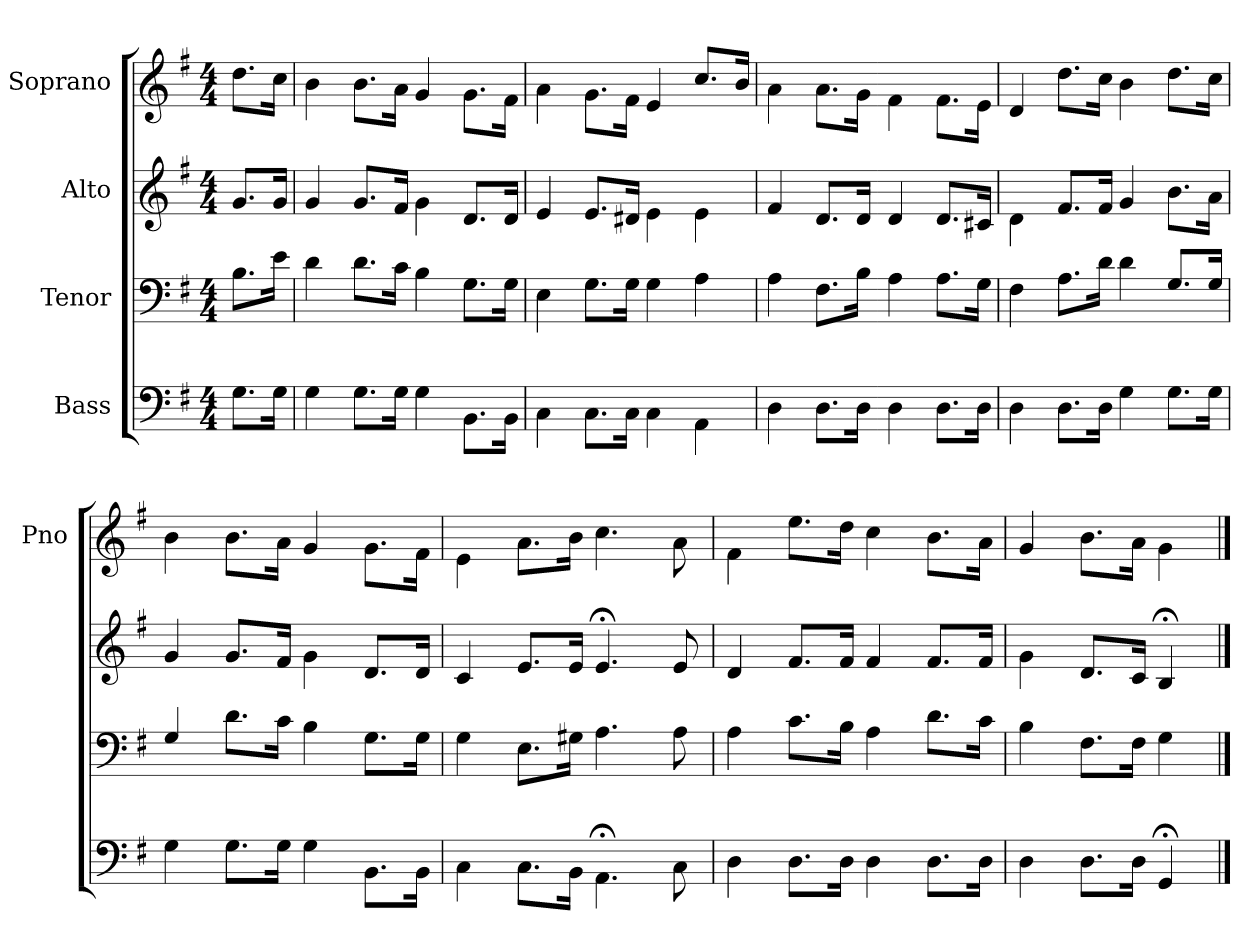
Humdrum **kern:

**kern	**kern	**kern	**kern
*part4	*part3	*part2	*part1
*staff4	*staff3	*staff2	*staff1
*I"Bass	*I"Tenor	*I"Alto	*I"Soprano
*	*	*	*I'Pno
*clefF4	*clefF4	*clefG2	*clefG2
*k[f#]	*k[f#]	*k[f#]	*k[f#]
*G:	*G:	*G:	*G:
*M4/4	*M4/4	*M4/4	*M4/4
=	=	=	=
8.G\L	8.B\L	8.g/L	8.dd\L
16G\Jk	16e\Jk	16g/Jk	16cc\Jk
=	=	=	=
4G\	4d\	4g/	4b\
8.G\L	8.d\L	8.g/L	8.b\L
16G\Jk	16c\Jk	16f#/Jk	16a\Jk
4G\	4B\	4g\	4g/
8.BB\L	8.G\L	8.d/L	8.g\L
16BB\Jk	16G\Jk	16d/Jk	16f#\Jk
=	=	=	=
4C\	4E\	4e/	4a\
8.C\L	8.G\L	8.e/L	8.g\L
16C\Jk	16G\Jk	16d#X/Jk	16f#\Jk
4C\	4G\	4e\	4e/
4AA\	4A\	4e\	8.cc/L
.	.	.	16b/Jk
=	=	=	=
4D\	4A\	4f#/	4a\
8.D\L	8.F#\L	8.d/L	8.a\L
16D\Jk	16B\Jk	16d/Jk	16g\Jk
=-	=-	=-	=-
4D\	4A\	4d/	4f#\
8.D\L	8.A\L	8.d/L	8.f#\L
16D\Jk	16G\Jk	16c#X/Jk	16e\Jk
=	=	=	=
4D\	4F#\	4d\	4d/
8.D\L	8.A\L	8.f#/L	8.dd\L
16D\Jk	16d\Jk	16f#/Jk	16cc\Jk
4G\	4d\	4g/	4b\
8.G\L	8.G/L	8.b\L	8.dd\L
16G\Jk	16G/Jk	16a\Jk	16cc\Jk
=	=	=	=
4G\	4G/	4g/	4b\
8.G\L	8.d\L	8.g/L	8.b\L
16G\Jk	16c\Jk	16f#/Jk	16a\Jk
4G\	4B\	4g\	4g/
8.BB\L	8.G\L	8.d/L	8.g\L
16BB\Jk	16G\Jk	16d/Jk	16f#\Jk
=	=	=	=
4C\	4G\	4c/	4e\
8.C\L	8.E\L	8.e/L	8.a\L
16BB\Jk	16G#X\Jk	16e/Jk	16b\Jk
4.AA;\	4.A\	4.e;</	4.cc\
8C\	8A\	8e/	8a\
=	=	=	=
4D\	4A\	4d/	4f#\
8.D\L	8.c\L	8.f#/L	8.ee\L
16D\Jk	16B\Jk	16f#/Jk	16dd\Jk
4D\	4A\	4f#/	4cc\
8.D\L	8.d\L	8.f#/L	8.b\L
16D\Jk	16c\Jk	16f#/Jk	16a\Jk
=	=	=	=
4D\	4B\	4g\	4g/
8.D\L	8.F#\L	8.d/L	8.b\L
16D\Jk	16F#\Jk	16c/Jk	16a\Jk
4GG;/	4G\	4B;</	4g\
==	==	==	==
*-	*-	*-	*-
